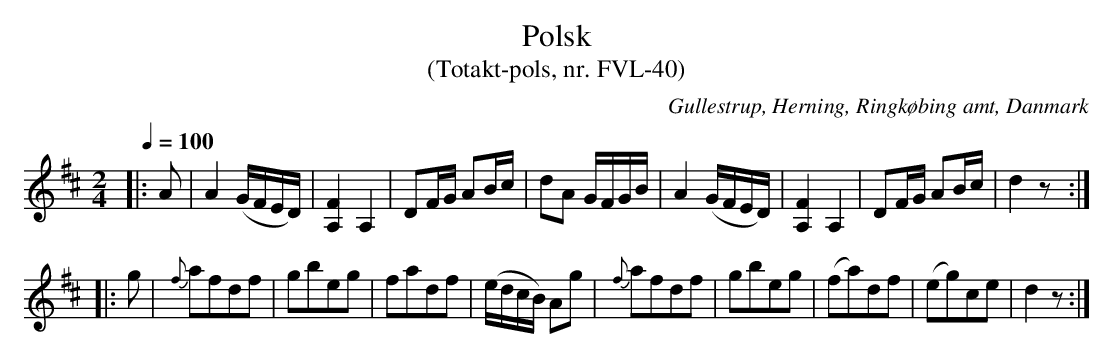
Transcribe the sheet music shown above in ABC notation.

X:1
T:Polsk
T:(Totakt-pols, nr. FVL-40)
O:Gullestrup, Herning, Ringkøbing amt, Danmark
M:2/4
L:1/8
Q:1/4=100
K:D
|: A | A2 (G/F/E/D/) | [A,F]2 A,2 | DF/G/ AB/c/ | dA G/F/G/B/ | A2 (G/F/E/D/) | [A,F]2 A,2 | DF/G/ AB/c/ | d2 z :|
|: g | {f}afdf | gbeg | fadf | (e/d/c/B/) Ag | {f}afdf | gbeg | (fa)df | (eg)ce | d2 z :|
